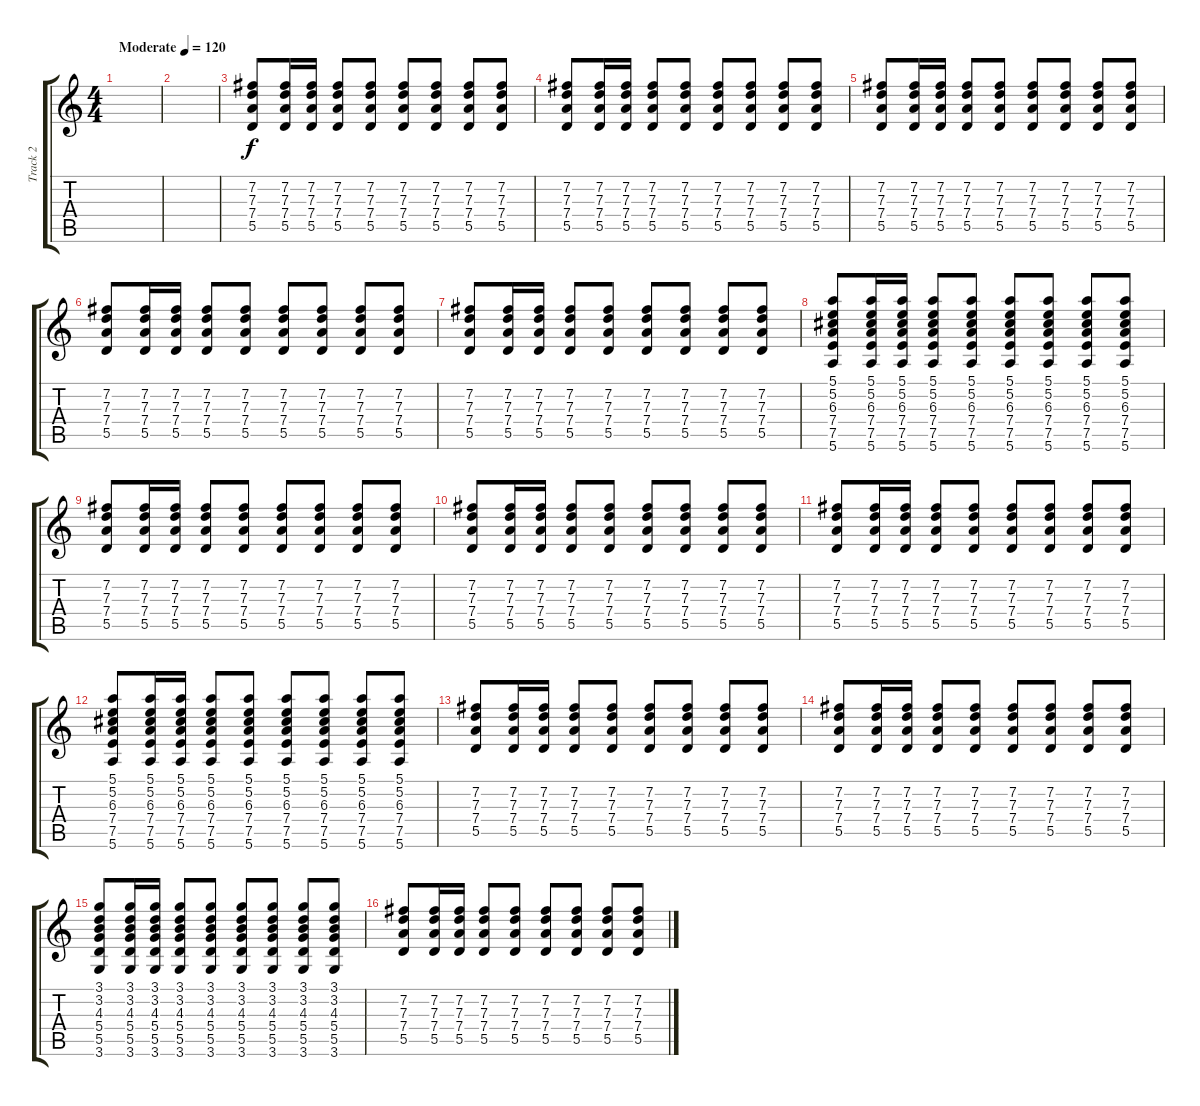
\track ("Track 2" "Track 2") {instrument electricguitarjazz}
\staff {score tabs}
\tuning (E4 B3 G3 D3 A2 E2) {hide}
\ts (4 4)
\tempo (120 "Moderate")
\clef g2
\ks c
|
|
(7.2 7.3 7.4 5.5).8 (7.2 7.3 7.4 5.5).16 (7.2 7.3 7.4 5.5).16 (7.2 7.3 7.4 5.5).8 (7.2 7.3 7.4 5.5).8 (7.2 7.3 7.4 5.5).8 (7.2 7.3 7.4 5.5).8 (7.2 7.3 7.4 5.5).8 (7.2 7.3 7.4 5.5).8 |
(7.2 7.3 7.4 5.5).8 (7.2 7.3 7.4 5.5).16 (7.2 7.3 7.4 5.5).16 (7.2 7.3 7.4 5.5).8 (7.2 7.3 7.4 5.5).8 (7.2 7.3 7.4 5.5).8 (7.2 7.3 7.4 5.5).8 (7.2 7.3 7.4 5.5).8 (7.2 7.3 7.4 5.5).8 |
(7.2 7.3 7.4 5.5).8 (7.2 7.3 7.4 5.5).16 (7.2 7.3 7.4 5.5).16 (7.2 7.3 7.4 5.5).8 (7.2 7.3 7.4 5.5).8 (7.2 7.3 7.4 5.5).8 (7.2 7.3 7.4 5.5).8 (7.2 7.3 7.4 5.5).8 (7.2 7.3 7.4 5.5).8 |
(7.2 7.3 7.4 5.5).8 (7.2 7.3 7.4 5.5).16 (7.2 7.3 7.4 5.5).16 (7.2 7.3 7.4 5.5).8 (7.2 7.3 7.4 5.5).8 (7.2 7.3 7.4 5.5).8 (7.2 7.3 7.4 5.5).8 (7.2 7.3 7.4 5.5).8 (7.2 7.3 7.4 5.5).8 |
(7.2 7.3 7.4 5.5).8 (7.2 7.3 7.4 5.5).16 (7.2 7.3 7.4 5.5).16 (7.2 7.3 7.4 5.5).8 (7.2 7.3 7.4 5.5).8 (7.2 7.3 7.4 5.5).8 (7.2 7.3 7.4 5.5).8 (7.2 7.3 7.4 5.5).8 (7.2 7.3 7.4 5.5).8 |
(5.1 5.2 6.3 7.4 7.5 5.6).8 (5.1 5.2 6.3 7.4 7.5 5.6).16 (5.1 5.2 6.3 7.4 7.5 5.6).16 (5.1 5.2 6.3 7.4 7.5 5.6).8 (5.1 5.2 6.3 7.4 7.5 5.6).8 (5.1 5.2 6.3 7.4 7.5 5.6).8 (5.1 5.2 6.3 7.4 7.5 5.6).8 (5.1 5.2 6.3 7.4 7.5 5.6).8 (5.1 5.2 6.3 7.4 7.5 5.6).8 |
(7.2 7.3 7.4 5.5).8 (7.2 7.3 7.4 5.5).16 (7.2 7.3 7.4 5.5).16 (7.2 7.3 7.4 5.5).8 (7.2 7.3 7.4 5.5).8 (7.2 7.3 7.4 5.5).8 (7.2 7.3 7.4 5.5).8 (7.2 7.3 7.4 5.5).8 (7.2 7.3 7.4 5.5).8 |
(7.2 7.3 7.4 5.5).8 (7.2 7.3 7.4 5.5).16 (7.2 7.3 7.4 5.5).16 (7.2 7.3 7.4 5.5).8 (7.2 7.3 7.4 5.5).8 (7.2 7.3 7.4 5.5).8 (7.2 7.3 7.4 5.5).8 (7.2 7.3 7.4 5.5).8 (7.2 7.3 7.4 5.5).8 |
(7.2 7.3 7.4 5.5).8 (7.2 7.3 7.4 5.5).16 (7.2 7.3 7.4 5.5).16 (7.2 7.3 7.4 5.5).8 (7.2 7.3 7.4 5.5).8 (7.2 7.3 7.4 5.5).8 (7.2 7.3 7.4 5.5).8 (7.2 7.3 7.4 5.5).8 (7.2 7.3 7.4 5.5).8 |
(5.1 5.2 6.3 7.4 7.5 5.6).8 (5.1 5.2 6.3 7.4 7.5 5.6).16 (5.1 5.2 6.3 7.4 7.5 5.6).16 (5.1 5.2 6.3 7.4 7.5 5.6).8 (5.1 5.2 6.3 7.4 7.5 5.6).8 (5.1 5.2 6.3 7.4 7.5 5.6).8 (5.1 5.2 6.3 7.4 7.5 5.6).8 (5.1 5.2 6.3 7.4 7.5 5.6).8 (5.1 5.2 6.3 7.4 7.5 5.6).8 |
(7.2 7.3 7.4 5.5).8 (7.2 7.3 7.4 5.5).16 (7.2 7.3 7.4 5.5).16 (7.2 7.3 7.4 5.5).8 (7.2 7.3 7.4 5.5).8 (7.2 7.3 7.4 5.5).8 (7.2 7.3 7.4 5.5).8 (7.2 7.3 7.4 5.5).8 (7.2 7.3 7.4 5.5).8 |
(7.2 7.3 7.4 5.5).8 (7.2 7.3 7.4 5.5).16 (7.2 7.3 7.4 5.5).16 (7.2 7.3 7.4 5.5).8 (7.2 7.3 7.4 5.5).8 (7.2 7.3 7.4 5.5).8 (7.2 7.3 7.4 5.5).8 (7.2 7.3 7.4 5.5).8 (7.2 7.3 7.4 5.5).8 |
(3.1 3.2 4.3 5.4 5.5 3.6).8 (3.1 3.2 4.3 5.4 5.5 3.6).16 (3.1 3.2 4.3 5.4 5.5 3.6).16 (3.1 3.2 4.3 5.4 5.5 3.6).8 (3.1 3.2 4.3 5.4 5.5 3.6).8 (3.1 3.2 4.3 5.4 5.5 3.6).8 (3.1 3.2 4.3 5.4 5.5 3.6).8 (3.1 3.2 4.3 5.4 5.5 3.6).8 (3.1 3.2 4.3 5.4 5.5 3.6).8 |
(7.2 7.3 7.4 5.5).8 (7.2 7.3 7.4 5.5).16 (7.2 7.3 7.4 5.5).16 (7.2 7.3 7.4 5.5).8 (7.2 7.3 7.4 5.5).8 (7.2 7.3 7.4 5.5).8 (7.2 7.3 7.4 5.5).8 (7.2 7.3 7.4 5.5).8 (7.2 7.3 7.4 5.5).8
